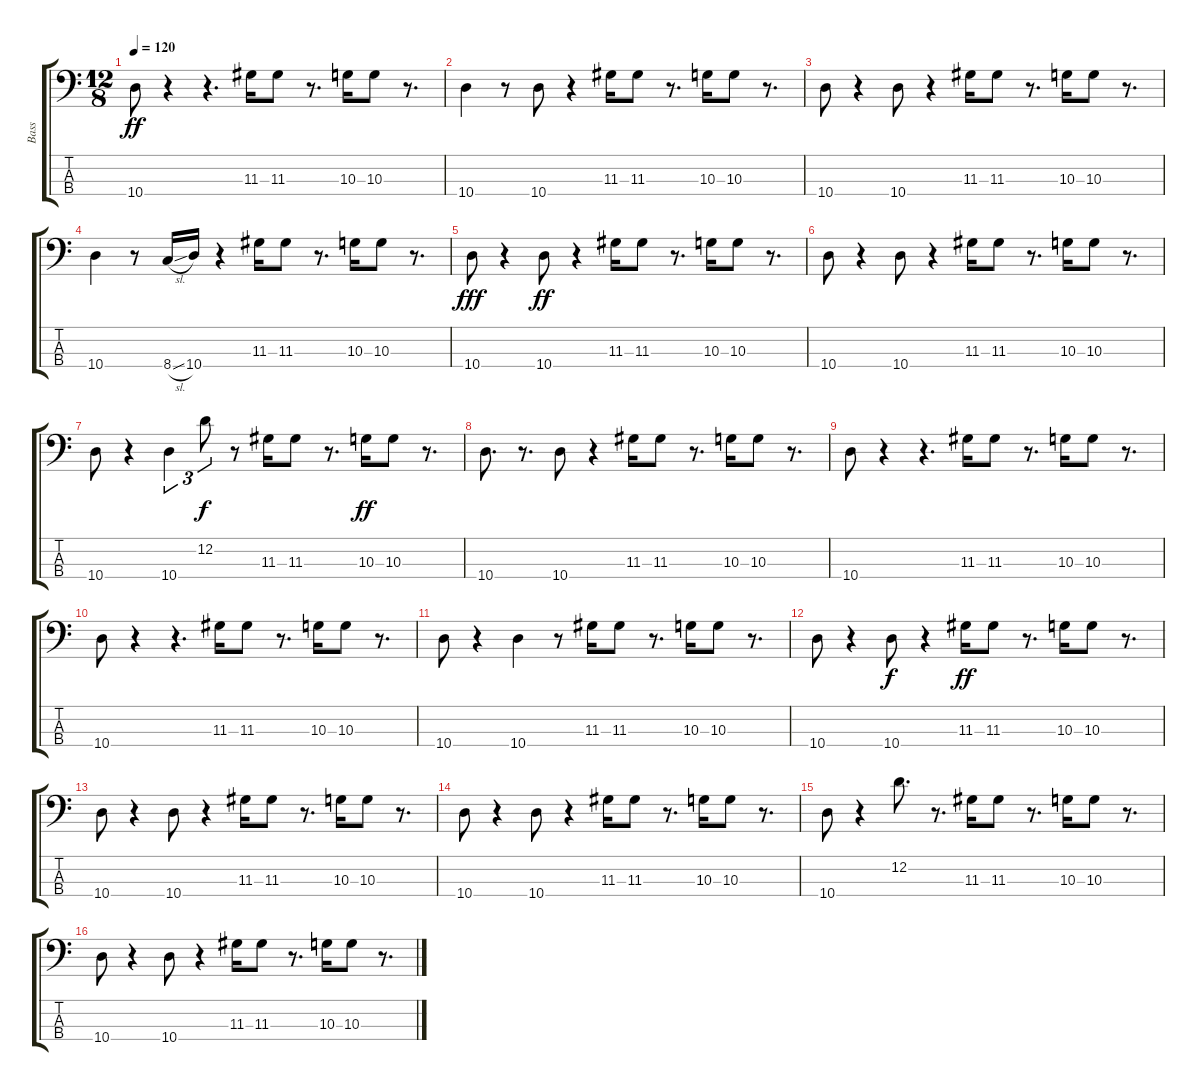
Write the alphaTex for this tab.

\track ("Bass" "Bass") {instrument electricbassfinger}
\staff {score tabs}
\tuning (G2 D2 A1 E1) {hide}
\ts (12 8)
\tempo 120
\clef f4
\ks c
10.4.8{dy ff} r.4 r.4{d} 11.3.16 11.3.8 r.8{d} 10.3.16 10.3.8 r.8{d} |
10.4.4 r.8 10.4.8 r.4 11.3.16 11.3.8 r.8{d} 10.3.16 10.3.8 r.8{d} |
10.4.8 r.4 10.4.8 r.4 11.3.16 11.3.8 r.8{d} 10.3.16 10.3.8 r.8{d} |
10.4.4 r.8 8.4{sl}.16 10.4.16 r.4 11.3.16 11.3.8 r.8{d} 10.3.16 10.3.8 r.8{d} |
10.4.8{dy fff} r.4 10.4.8{dy ff} r.4 11.3.16 11.3.8 r.8{d} 10.3.16 10.3.8 r.8{d} |
10.4.8 r.4 10.4.8 r.4 11.3.16 11.3.8 r.8{d} 10.3.16 10.3.8 r.8{d} |
10.4.8 r.4 10.4.4{tu (3 2)} 12.2.8{tu (3 2) dy f} r.8 11.3.16 11.3.8 r.8{d} 10.3.16{dy ff} 10.3.8 r.8{d} |
10.4.8{d} r.8{d} 10.4.8 r.4 11.3.16 11.3.8 r.8{d} 10.3.16 10.3.8 r.8{d} |
10.4.8 r.4 r.4{d} 11.3.16 11.3.8 r.8{d} 10.3.16 10.3.8 r.8{d} |
10.4.8 r.4 r.4{d} 11.3.16 11.3.8 r.8{d} 10.3.16 10.3.8 r.8{d} |
10.4.8 r.4 10.4.4 r.8 11.3.16 11.3.8 r.8{d} 10.3.16 10.3.8 r.8{d} |
10.4.8 r.4 10.4.8{dy f} r.4 11.3.16{dy ff} 11.3.8 r.8{d} 10.3.16 10.3.8 r.8{d} |
10.4.8 r.4 10.4.8 r.4 11.3.16 11.3.8 r.8{d} 10.3.16 10.3.8 r.8{d} |
10.4.8 r.4 10.4.8 r.4 11.3.16 11.3.8 r.8{d} 10.3.16 10.3.8 r.8{d} |
10.4.8 r.4 12.2.8{d} r.8{d} 11.3.16 11.3.8 r.8{d} 10.3.16 10.3.8 r.8{d} |
10.4.8 r.4 10.4.8 r.4 11.3.16 11.3.8 r.8{d} 10.3.16 10.3.8 r.8{d}
